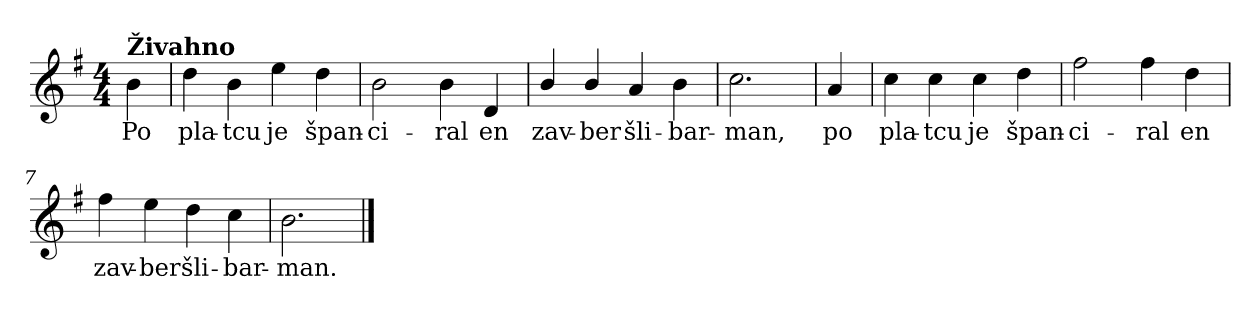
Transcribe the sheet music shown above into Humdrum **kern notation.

**kern	**text
*part1	*part1
*staff1	*staff1
*clefG2	*
*k[f#]	*
*G:	*
*M4/4	*
=	=
!LO:TX:a:B:t=Živahno	!
4b\	Po
=1	=1
4dd\	pla-
4b\	-tcu
4ee\	je
4dd\	špan-
=2	=2
2b\	-ci-
4b\	-ral
4d/	en
=3	=3
4b/	zav-
4b/	-ber
4a/	šli-
4b\	-bar-
=4	=4
2.cc\	-man,
!!LO:LB:g=z
=4X1	=4X1
4a/	po
=5	=5
4cc\	pla-
4cc\	-tcu
4cc\	je
4dd\	špan-
=6	=6
2ff#\	-ci-
4ff#\	-ral
4dd\	en
=7	=7
4ff#\	zav-
4ee\	-ber
4dd\	šli-
4cc\	-bar-
=8	=8
2.b\	-man.
==	==
*-	*-
